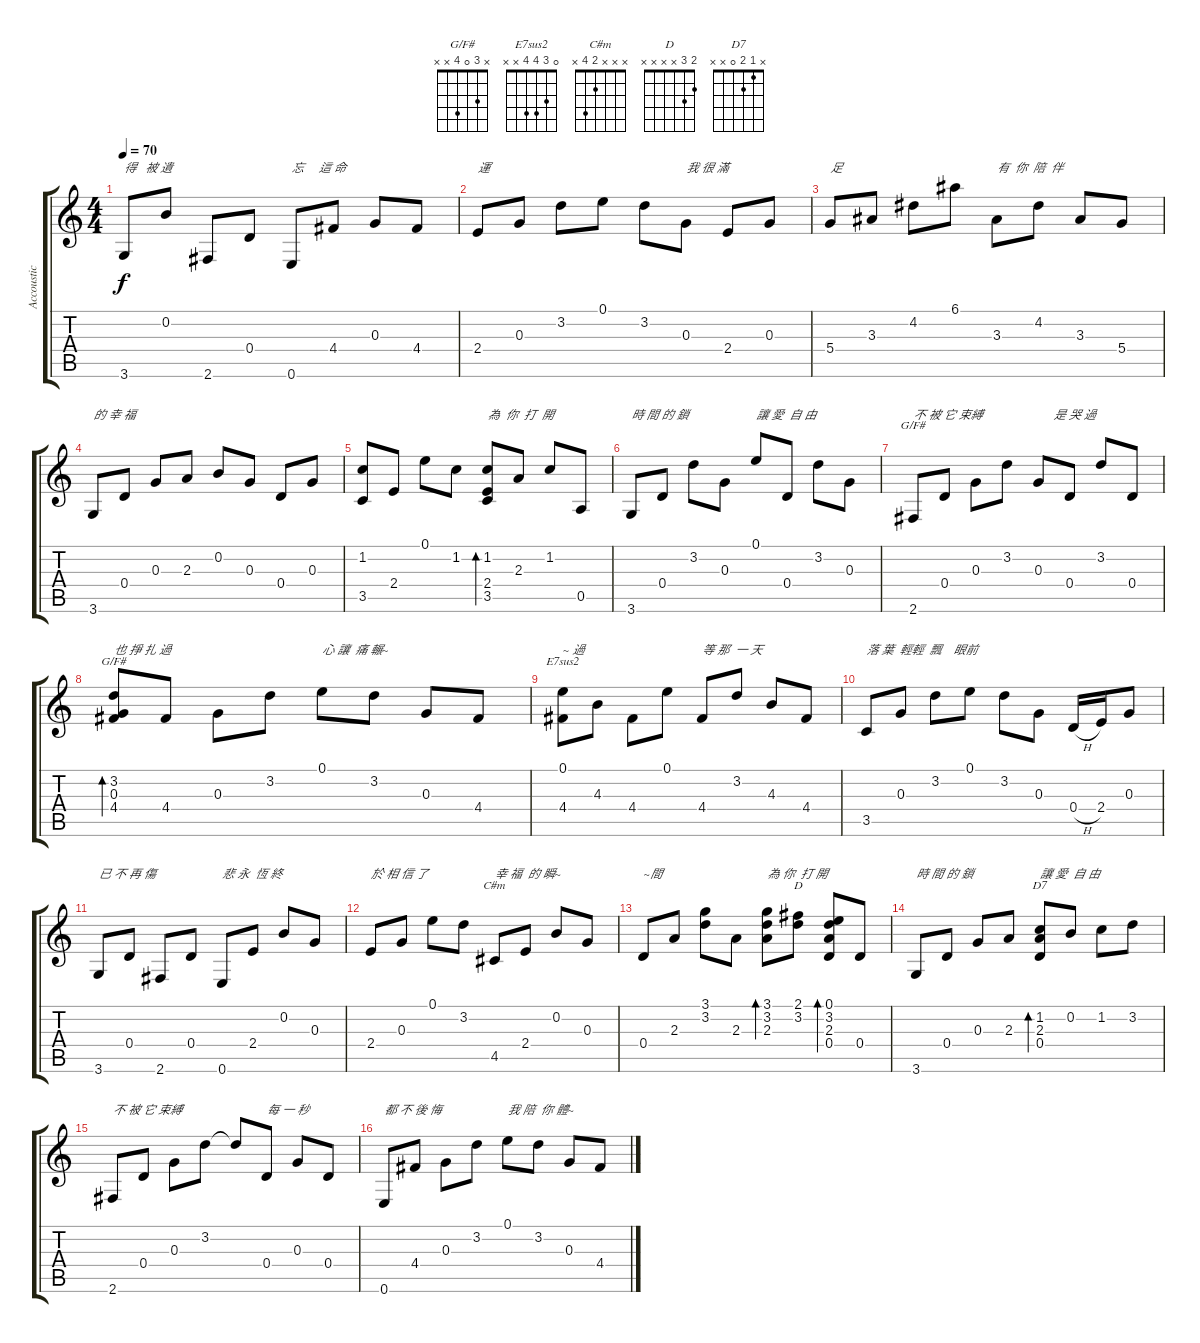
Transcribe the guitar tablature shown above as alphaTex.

\track ("Accoustic Guitar" "Accoustic ") {instrument acousticguitarsteel}
\staff {score tabs}
\tuning (E4 B3 G3 D3 A2 E2) {hide}
\chord ("G/F#" x 3 0 0 x 2)
\chord ("G/F#" x 3 0 4 x x)
\chord ("E7sus2" 0 3 4 4 x x)
\chord ("C#m" x x x 2 4 x)
\chord ("D" 2 3 x x x x)
\chord ("D7" x 1 2 0 x x)
\ts (4 4)
\tempo 70
\clef g2
\ks c
3.6.8{txt "得   被 遺" dy f} 0.2.8 2.6.8 0.4.8 0.6.8{txt "忘     這 命"} 4.4.8 0.3.8 4.4.8 |
2.4.8{txt "運"} 0.3.8 3.2.8 0.1.8 3.2.8 0.3.8{txt "我 很 滿"} 2.4.8 0.3.8 |
5.4.8{txt "足"} 3.3.8 4.2.8 6.1.8 3.3.8{txt "有  你  陪  伴"} 4.2.8 3.3.8 5.4.8 |
3.6.8{txt "的 幸 福"} 0.4.8 0.3.8 2.3.8 0.2.8 0.3.8 0.4.8 0.3.8 |
(1.2 3.5).8 2.4.8 0.1.8 1.2.8 (1.2 2.4 3.5).8{bd 60 txt "為  你  打  開"} 2.3.8 1.2.8 0.5.8 |
3.6.8{txt "時 間 的 鎖"} 0.4.8 3.2.8 0.3.8 0.1.8{txt "讓 愛  自 由"} 0.4.8 3.2.8 0.3.8 |
2.6.8{ch "G/F#" txt "不 被 它 束縛"} 0.4.8 0.3.8 3.2.8 0.3.8{txt "     是 哭 過"} 0.4.8 3.2.8 0.4.8 |
(3.2 0.3 4.4).8{bd 60 ch "G/F#" txt "也 掙 扎 過"} 4.4.8 0.3.8 3.2.8 0.1.8{txt "心 讓  痛 輾~"} 3.2.8 0.3.8 4.4.8 |
(0.1 4.4).8{ch "E7sus2" txt "~ 過"} 4.3.8 4.4.8 0.1.8 4.4.8{txt "等 那  一 天"} 3.2.8 4.3.8 4.4.8 |
3.5.8{txt "落 葉  輕輕  飄    眼前"} 0.3.8 3.2.8 0.1.8 3.2.8 0.3.8 0.4{h}.16 2.4.16 0.3.8 |
3.6.8{txt "已 不 再 傷"} 0.4.8 2.6.8 0.4.8 0.6.8{txt "悲 永  恆 終"} 2.4.8 0.2.8 0.3.8 |
2.4.8{txt "於 相 信 了"} 0.3.8 0.1.8 3.2.8 4.5.8{ch "C#m" txt "幸 福  的 瞬~"} 2.4.8 0.2.8 0.3.8 |
0.4.8{txt "~間"} 2.3.8 (3.1 3.2).8 2.3.8 (3.1 3.2 2.3).8{bd 60 txt "為 你  打 開"} (2.1 3.2).8{ch "D"} (0.1 3.2 2.3 0.4).8{bd 60} 0.4.8 |
3.6.8{txt "時 間 的 鎖 "} 0.4.8 0.3.8 2.3.8 (1.2 2.3 0.4).8{bd 60 ch "D7" txt "讓 愛  自 由"} 0.2.8 1.2.8 3.2.8 |
2.6.8{txt "不 被 它 束縛"} 0.4.8 0.3.8 3.2.8 3.2{t}.8 0.4.8{txt "每 一 秒"} 0.3.8 0.4.8 |
0.6.8{txt "都 不 後 悔"} 4.4.8 0.3.8 3.2.8 0.1.8{txt "我 陪  你 體~"} 3.2.8 0.3.8 4.4.8
